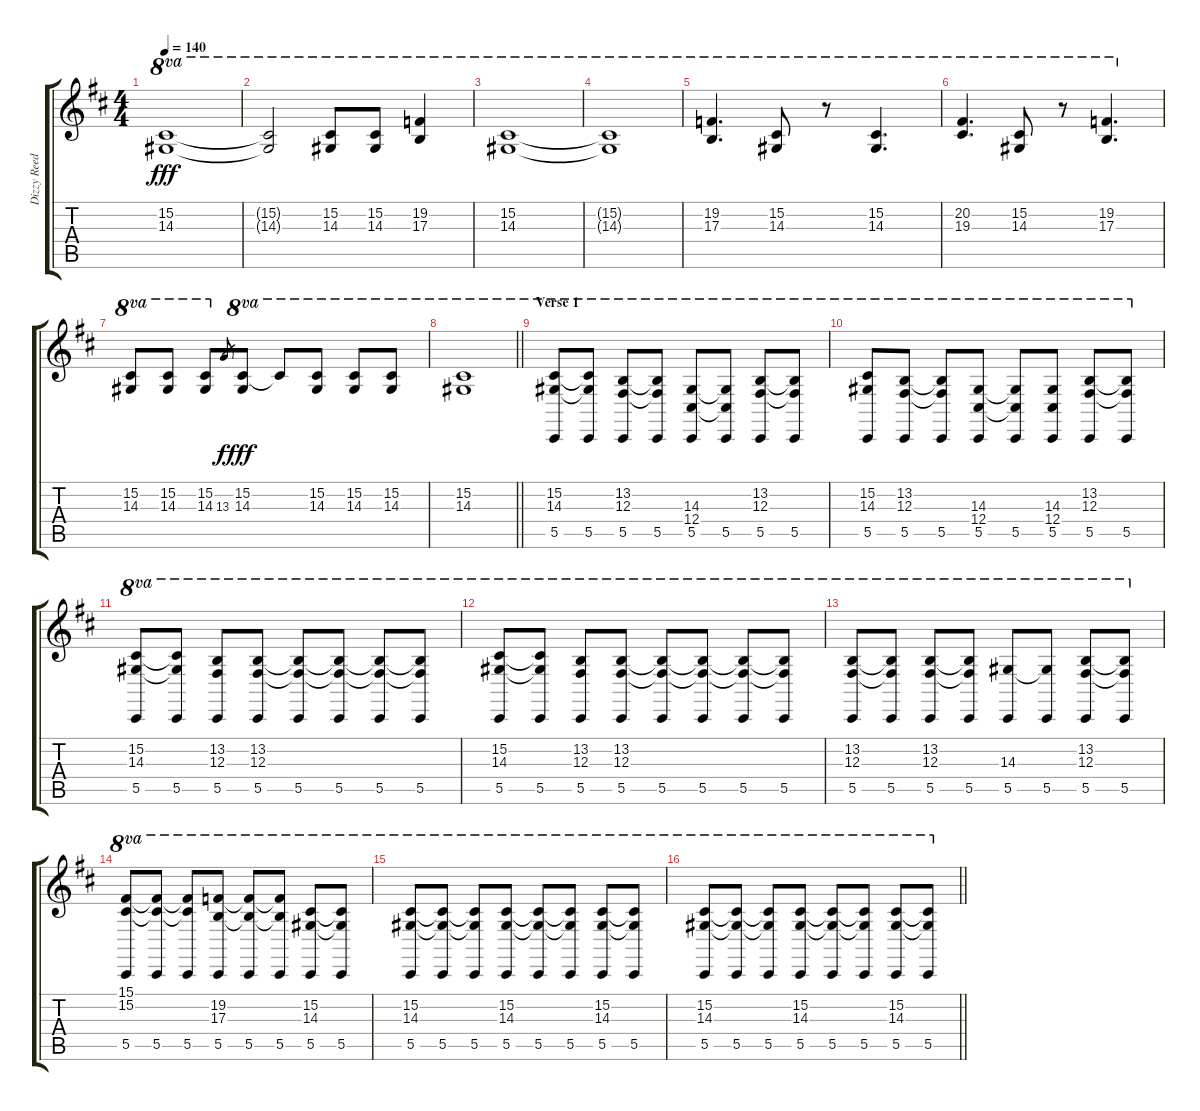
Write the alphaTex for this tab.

\track ("Dizzy Reed - Piano" "Dizzy Reed") {instrument electricgrandpiano}
\staff {score tabs}
\tuning (Eb4 Bb3 Gb3 Db3 Ab2 Eb2) {hide}
\ts (4 4)
\tempo 140
\clef g2
\ks d
(15.2 14.3).1{ot 8va dy fff} |
(15.2{t} 14.3{t}).2{ot 8va} (15.2 14.3).8{ot 8va} (15.2 14.3).8{ot 8va} (19.2 17.3).4{ot 8va} |
(15.2 14.3).1{ot 8va} |
(15.2{t} 14.3{t}).1{ot 8va} |
(19.2 17.3).4{d ot 8va} (15.2 14.3).8{ot 8va} r.8{ot 8va} (15.2 14.3).4{d ot 8va} |
(20.2 19.3).4{d ot 8va} (15.2 14.3).8{ot 8va} r.8{ot 8va} (19.2 17.3).4{d ot 8va} |
(15.2 14.3).8{ot 8va} (15.2 14.3).8{ot 8va} (15.2 14.3).8{ot 8va} 13.3.8{gr dy f} (15.2 14.3).8{ot 8va dy fff} 15.2{t}.8{ot 8va} (15.2 14.3).8{ot 8va} (15.2 14.3).8{ot 8va} (15.2 14.3).8{ot 8va} |
\barLineRight lightlight
(15.2 14.3).1{ot 8va} |
\section ("" "Verse 1")
(15.2 14.3 5.5).8{ot 8va} (15.2{t} 14.3{t} 5.5).8{ot 8va} (13.2 12.3 5.5).8{ot 8va} (13.2{t} 12.3{t} 5.5).8{ot 8va} (14.3 12.4 5.5).8{ot 8va} (14.3{t} 12.4{t} 5.5).8{ot 8va} (13.2 12.3 5.5).8{ot 8va} (13.2{t} 12.3{t} 5.5).8{ot 8va} |
(15.2 14.3 5.5).8{ot 8va} (13.2 12.3 5.5).8{ot 8va} (13.2{t} 12.3{t} 5.5).8{ot 8va} (14.3 12.4 5.5).8{ot 8va} (14.3{t} 12.4{t} 5.5).8{ot 8va} (14.3 12.4 5.5).8{ot 8va} (13.2 12.3 5.5).8{ot 8va} (13.2{t} 12.3{t} 5.5).8{ot 8va} |
(15.2 14.3 5.5).8{ot 8va} (15.2{t} 14.3{t} 5.5).8{ot 8va} (13.2 12.3 5.5).8{ot 8va} (13.2 12.3 5.5).8{ot 8va} (13.2{t} 12.3{t} 5.5).8{ot 8va} (13.2{t} 12.3{t} 5.5).8{ot 8va} (13.2{t} 12.3{t} 5.5).8{ot 8va} (13.2{t} 12.3{t} 5.5).8{ot 8va} |
(15.2 14.3 5.5).8{ot 8va} (15.2{t} 14.3{t} 5.5).8{ot 8va} (13.2 12.3 5.5).8{ot 8va} (13.2 12.3 5.5).8{ot 8va} (13.2{t} 12.3{t} 5.5).8{ot 8va} (13.2{t} 12.3{t} 5.5).8{ot 8va} (13.2{t} 12.3{t} 5.5).8{ot 8va} (13.2{t} 12.3{t} 5.5).8{ot 8va} |
(13.2 12.3 5.5).8{ot 8va} (13.2{t} 12.3{t} 5.5).8{ot 8va} (13.2 12.3 5.5).8{ot 8va} (13.2{t} 12.3{t} 5.5).8{ot 8va} (14.3 5.5).8{ot 8va} (14.3{t} 5.5).8{ot 8va} (13.2 12.3 5.5).8{ot 8va} (13.2{t} 12.3{t} 5.5).8{ot 8va} |
(15.1 15.2 5.5).8{ot 8va} (15.1{t} 15.2{t} 5.5).8{ot 8va} (15.1{t} 15.2{t} 5.5).8{ot 8va} (19.2 17.3 5.5).8{ot 8va} (19.2{t} 17.3{t} 5.5).8{ot 8va} (19.2{t} 17.3{t} 5.5).8{ot 8va} (15.2 14.3 5.5).8{ot 8va} (15.2{t} 14.3{t} 5.5).8{ot 8va} |
(15.2 14.3 5.5).8{ot 8va} (15.2{t} 14.3{t} 5.5).8{ot 8va} (15.2{t} 14.3{t} 5.5).8{ot 8va} (15.2 14.3 5.5).8{ot 8va} (15.2{t} 14.3{t} 5.5).8{ot 8va} (15.2{t} 14.3{t} 5.5).8{ot 8va} (15.2 14.3 5.5).8{ot 8va} (15.2{t} 14.3{t} 5.5).8{ot 8va} |
\barLineRight lightlight
(15.2 14.3 5.5).8{ot 8va} (15.2{t} 14.3{t} 5.5).8{ot 8va} (15.2{t} 14.3{t} 5.5).8{ot 8va} (15.2 14.3 5.5).8{ot 8va} (15.2{t} 14.3{t} 5.5).8{ot 8va} (15.2{t} 14.3{t} 5.5).8{ot 8va} (15.2 14.3 5.5).8{ot 8va} (15.2{t} 14.3{t} 5.5).8{ot 8va}
